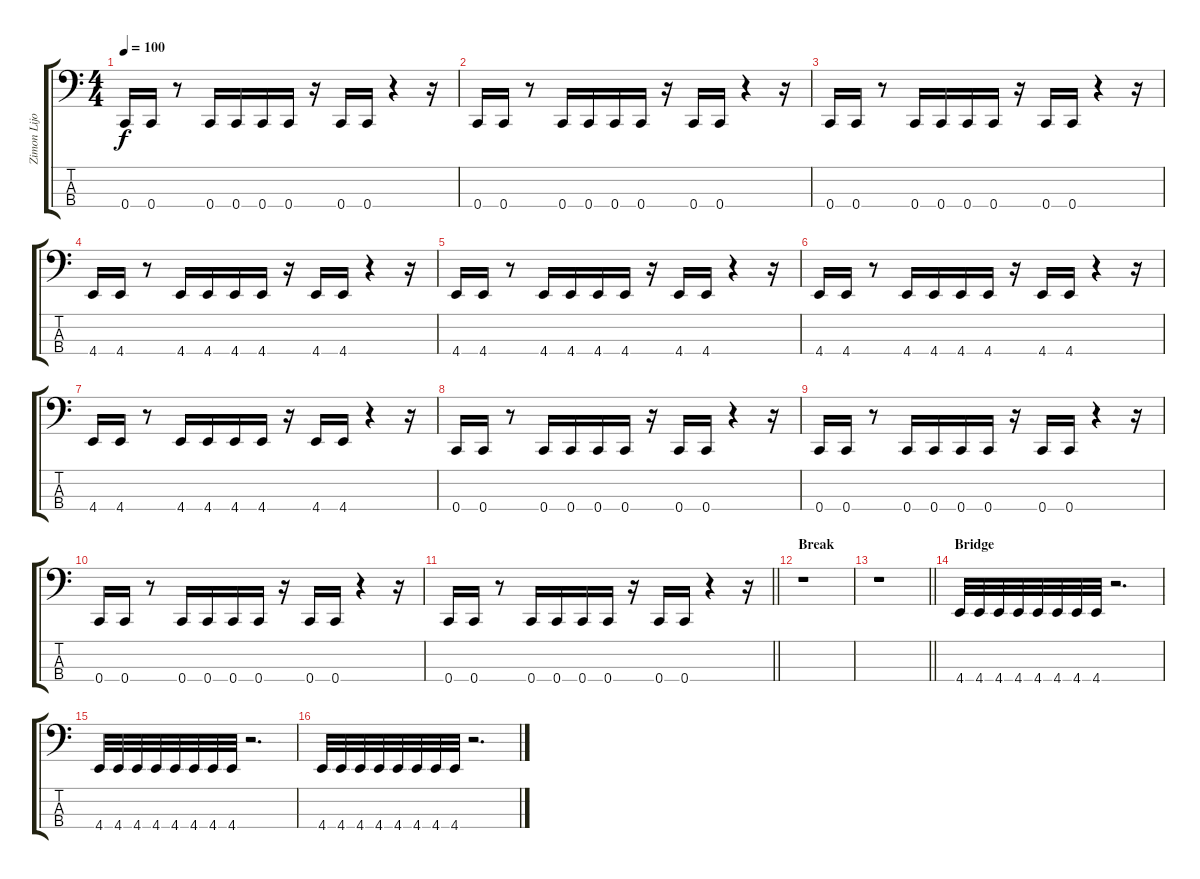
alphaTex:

\track ("Zimon Lijoi" "Zimon Lijo") {instrument electricbassfinger}
\staff {score tabs}
\tuning (F2 C2 G1 C1) {hide}
\ts (4 4)
\tempo 100
\clef f4
\ks c
0.4.16{dy f} 0.4.16 r.8 0.4.16 0.4.16 0.4.16 0.4.16 r.16 0.4.16 0.4.16 r.4 r.16 |
0.4.16 0.4.16 r.8 0.4.16 0.4.16 0.4.16 0.4.16 r.16 0.4.16 0.4.16 r.4 r.16 |
0.4.16 0.4.16 r.8 0.4.16 0.4.16 0.4.16 0.4.16 r.16 0.4.16 0.4.16 r.4 r.16 |
4.4.16 4.4.16 r.8 4.4.16 4.4.16 4.4.16 4.4.16 r.16 4.4.16 4.4.16 r.4 r.16 |
4.4.16 4.4.16 r.8 4.4.16 4.4.16 4.4.16 4.4.16 r.16 4.4.16 4.4.16 r.4 r.16 |
4.4.16 4.4.16 r.8 4.4.16 4.4.16 4.4.16 4.4.16 r.16 4.4.16 4.4.16 r.4 r.16 |
4.4.16 4.4.16 r.8 4.4.16 4.4.16 4.4.16 4.4.16 r.16 4.4.16 4.4.16 r.4 r.16 |
0.4.16 0.4.16 r.8 0.4.16 0.4.16 0.4.16 0.4.16 r.16 0.4.16 0.4.16 r.4 r.16 |
0.4.16 0.4.16 r.8 0.4.16 0.4.16 0.4.16 0.4.16 r.16 0.4.16 0.4.16 r.4 r.16 |
0.4.16 0.4.16 r.8 0.4.16 0.4.16 0.4.16 0.4.16 r.16 0.4.16 0.4.16 r.4 r.16 |
\barLineRight lightlight
0.4.16 0.4.16 r.8 0.4.16 0.4.16 0.4.16 0.4.16 r.16 0.4.16 0.4.16 r.4 r.16 |
\section ("" "Break")
r.1 |
\barLineRight lightlight
r.1 |
\section ("" "Bridge")
4.4.32 4.4.32 4.4.32 4.4.32 4.4.32 4.4.32 4.4.32 4.4.32 r.2{d} |
4.4.32 4.4.32 4.4.32 4.4.32 4.4.32 4.4.32 4.4.32 4.4.32 r.2{d} |
4.4.32 4.4.32 4.4.32 4.4.32 4.4.32 4.4.32 4.4.32 4.4.32 r.2{d}
